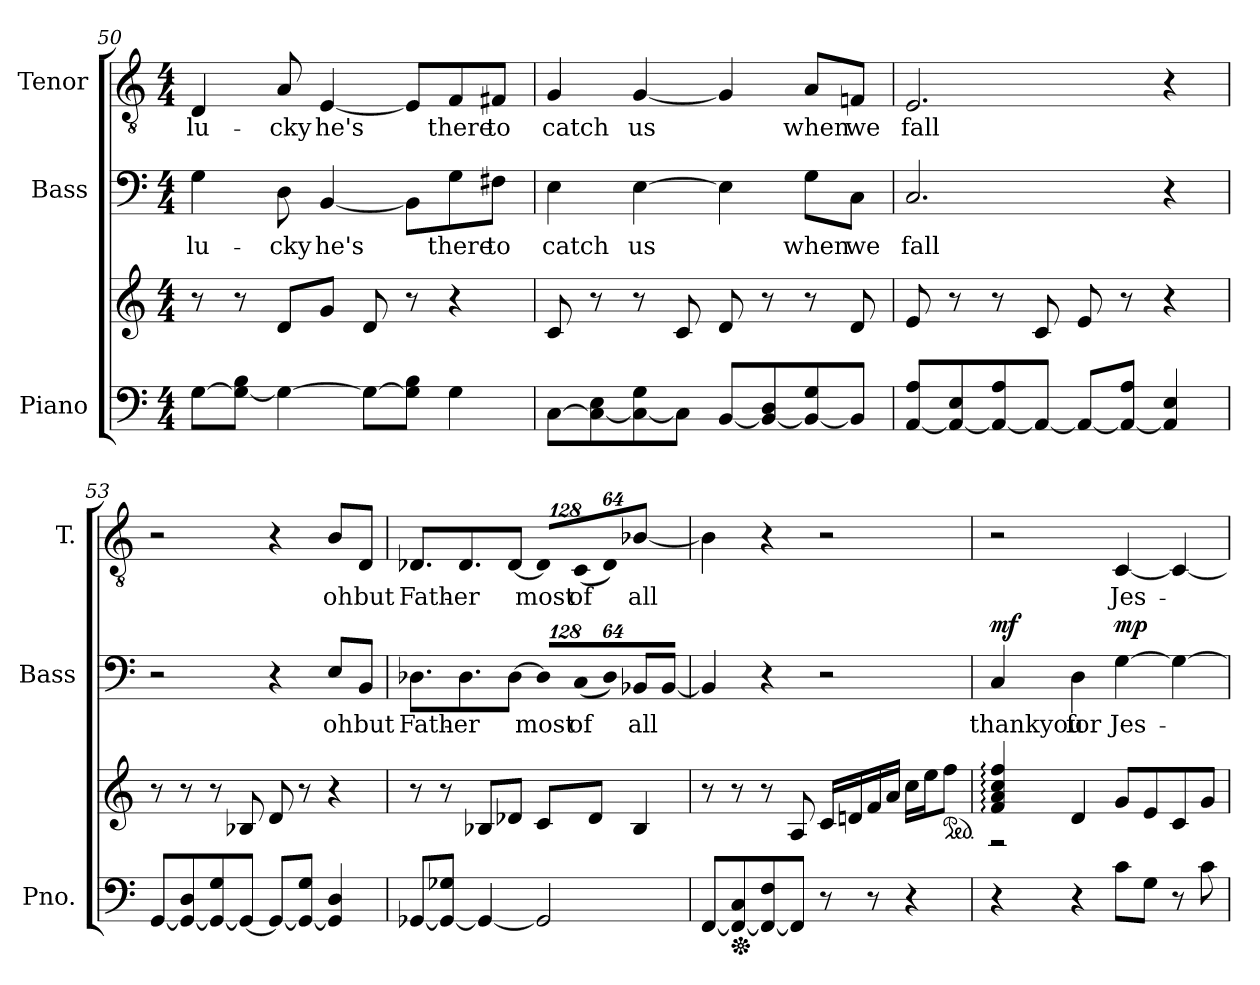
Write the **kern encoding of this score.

**kern	**kern	**kern	**text	**dynam	**kern	**text
*part3	*part3	*part2	*part2	*part2	*part1	*part1
*staff4	*staff3	*staff2	*staff2	*staff2	*staff1	*staff1
*I"Piano	*	*I"Bass	*	*	*I"Tenor	*
*I'Pno.	*	*I'Bass	*	*	*I'T.	*
*clefF4	*clefG2	*clefF4	*	*	*clefGv2	*
*	*	*	*	*	*ITrd7c12	*
*k[]	*k[]	*k[]	*	*	*k[]	*
*C:	*C:	*C:	*	*	*C:	*
*M4/4	*M4/4	*M4/4	*	*	*M4/4	*
=50	=50	=50	=50	=50	=50	=50
!	!	!	!LO:LY:b:color=#000000	!	!	!
!	!	!	!	!	!	!LO:LY:b:color=#000000
[8Gi\L	8r	4Gi\	lu-	.	4DDi/	lu-
8Gi\_ 8BiJ	8r	.	.	.	.	.
!	!	!	!LO:LY:b:color=#000000	!	!	!
!	!	!	!	!	!	!LO:LY:b:color=#000000
4Gi\_	8di/L	8Di\	-cky	.	8AAi/	-cky
!	!	!	!LO:LY:b:color=#000000	!	!	!
!	!	!	!	!	!	!LO:LY:b:color=#000000
.	8gi/J	[4BBi/	he's	.	[4EEi/	he's
8Gi\L_	8di/	.	.	.	.	.
8Gi\] 8BiJ	8r	8BBi\L]	.	.	8EEi/L]	.
!	!	!	!LO:LY:b:color=#000000	!	!	!
!	!	!	!	!	!	!LO:LY:b:color=#000000
4Gi\	4r	8Gi\	there	.	8FFi/	there
!	!	!	!LO:LY:b:color=#000000	!	!	!
!	!	!	!	!	!	!LO:LY:b:color=#000000
.	.	8F#Xi\J	to	.	8FF#Xi/J	to
!!LO:LB:g=z
=51	=51	=51	=51	=51	=51	=51
!	!	!	!LO:LY:b:color=#000000	!	!	!
!	!	!	!	!	!	!LO:LY:b:color=#000000
[8Ci\L	8ci/	4Ei\	catch	.	4GGi/	catch
8Ci\_ 8Ei	8r	.	.	.	.	.
!	!	!	!LO:LY:b:color=#000000	!	!	!
!	!	!	!	!	!	!LO:LY:b:color=#000000
8Ci\_ 8Gi	8r	[4Ei\	us	.	[4GGi/	us
8Ci\J]	8ci/	.	.	.	.	.
[8BBi/L	8di/	4Ei\]	.	.	4GGi/]	.
8BBi/_ 8Di	8r	.	.	.	.	.
!	!	!	!LO:LY:b:color=#000000	!	!	!
!	!	!	!	!	!	!LO:LY:b:color=#000000
8BBi/_ 8Gi	8r	8Gi\L	when	.	8AAi/L	when
!	!	!	!LO:LY:b:color=#000000	!	!	!
!	!	!	!	!	!	!LO:LY:b:color=#000000
8BBi/J]	8di/	8Ci\J	we	.	8FFni/J	we
=52	=52	=52	=52	=52	=52	=52
!	!	!	!LO:LY:b:color=#000000	!	!	!
!	!	!	!	!	!	!LO:LY:b:color=#000000
[8AAi/ 8AiL	8ei/	2.Ci/	fall	.	2.EEi/	fall
8AAi/_ 8Ei	8r	.	.	.	.	.
8AAi/_ 8Ai	8r	.	.	.	.	.
8AAi/J_	8ci/	.	.	.	.	.
8AAi/L_	8ei/	.	.	.	.	.
8AAi/_ 8AiJ	8r	.	.	.	.	.
4AAi/] 4Ei	4r	4r	.	.	4r	.
=53	=53	=53	=53	=53	=53	=53
[8GGi/L	8r	2r	.	.	2r	.
8GGi/_ 8Di	8r	.	.	.	.	.
8GGi/_ 8Gi	8r	.	.	.	.	.
8GGi/J_	8B-Xi/	.	.	.	.	.
8GGi/L_	8di/	4r	.	.	4r	.
8GGi/_ 8GiJ	8r	.	.	.	.	.
!	!	!	!LO:LY:b:color=#000000	!	!	!
!	!	!	!	!	!	!LO:LY:b:color=#000000
4GGi/] 4Di	4r	8Ei/L	oh	.	8BBi/L	oh
!	!	!	!LO:LY:b:color=#000000	!	!	!
!	!	!	!	!	!	!LO:LY:b:color=#000000
.	.	8BBi/J	but	.	8DDi/J	but
!!LO:PB:g=z
=54	=54	=54	=54	=54	=54	=54
!	!	!	!LO:LY:b:color=#000000	!	!	!
!	!	!	!	!	!	!LO:LY:b:color=#000000
[8GG-Xi/L	8r	8.D-Xi\L	Fath-	.	8.DD-Xi/L	Fath-
8GG-i/_ 8G-XiJ	8r	.	.	.	.	.
!	!	!	!LO:LY:b:color=#000000	!	!	!
!	!	!	!	!	!	!LO:LY:b:color=#000000
.	.	8.D-i\	-er	.	8.DD-i/	-er
4GG-i/_	8B-Xi/L	.	.	.	.	.
.	8d-Xi/J	[8D-i\J	.	.	[8DD-i/J	.
*	*	*Xbrackettup	*	*	*	*
!	!	!LO:N:vis=8	!	!	!	!
!	!	!	!LO:LY:b:color=#000000	!	!	!
*	*	*	*	*	*Xbrackettup	*
!	!	!	!	!	!LO:N:vis=8	!
!	!	!	!	!	!	!LO:LY:b:color=#000000
2GG-i/]	8ci/L	1024%85D-i/L]	most	.	1024%85DD-i/L]	most
!	!	!LO:N:vis=8	!	!	!	!
!	!	!	!LO:LY:b:color=#000000	!	!LO:N:vis=8	!
!	!	!	!	!	!	!LO:LY:b:color=#000000
.	.	(1024%85Ci/	of	.	(1024%85CCi/	of
.	8d-i/J	.	.	.	.	.
!	!	!LO:N:vis=8	!	!	!LO:N:vis=8	!
.	.	512%43D-i/J)	.	.	512%43DD-i/J)	.
!	!	!	!LO:LY:b:color=#000000	!	!	!
!	!	!	!	!	!	!LO:LY:b:color=#000000
.	4B-i/	8BB-Xi/L	all	.	[4BB-Xi\	all
.	.	[8BB-i/J	.	.	.	.
=55	=55	=55	=55	=55	=55	=55
[8FFi/L	8r	4BB-i/]	.	.	4BB-i\]	.
*Xped	*	*	*	*	*	*
8FFi/_ 8Ci	8r	.	.	.	.	.
8FFi/_ 8Fi	8r	4r	.	.	4r	.
8FFi/J]	8Ai/	.	.	.	.	.
8r	16ci/LL	2r	.	.	2r	.
.	16dni/	.	.	.	.	.
8r	16fi/	.	.	.	.	.
.	16ai/JJ	.	.	.	.	.
4r	16cci\LL	.	.	.	.	.
.	16eei\J	.	.	.	.	.
*	*ped	*	*	*	*	*
.	8ffi\J	.	.	.	.	.
=56	=56	=56	=56	=56	=56	=56
*	*^	*	*	*	*	*
!	!	!	!	!LO:LY:b:color=#000000	!	!	!
4r	4fi/: 4ai: 4cci: 4ffi:	2r	4Ci/	thankyou	mf	2r	.
!	!	!	!	!LO:LY:b:color=#000000	!	!	!
4r	4di/	.	4Di\	for	.	.	.
!	!	!	!	!LO:LY:b:color=#000000	!	!	!
!	!	!	!	!	!	!	!LO:LY:b:color=#000000
8ci\L	8gi/L	2ryy	[4Gi\	Jes-	mp	[4CCi/	Jes-
8Gi\J	8ei/	.	.	.	.	.	.
8r	8ci/	.	4Gi\_	.	.	4CCi/_	.
8ci\	8gi/J	.	.	.	.	.	.
*	*v	*v	*	*	*	*	*
=	=	=	=	=	=	=
*-	*-	*-	*-	*-	*-	*-
